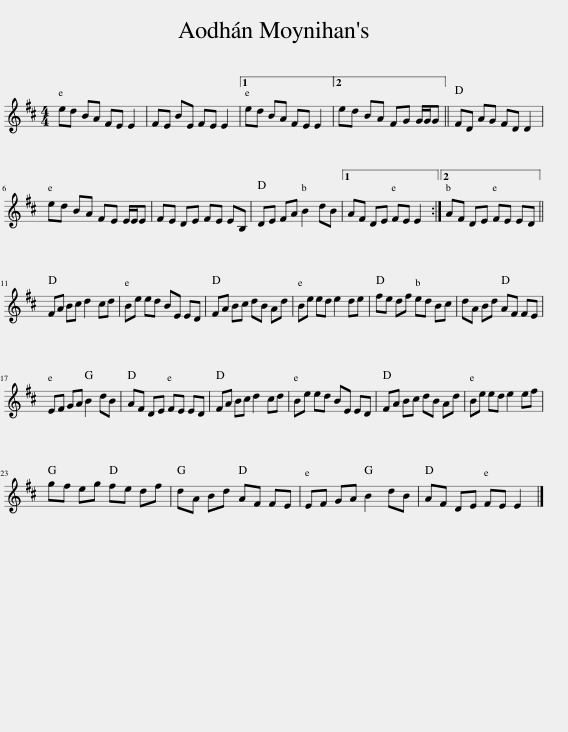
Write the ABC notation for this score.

X:1
L:1/8
M:4/4
I:linebreak $
K:D
V:1 treble
V:1
 ed BA FE E2 | FE BE FE E2 |1 ed BA FE E2 ||2 ed BA FG G/G/G || FD AG FD D2 |$ %5
 ed BA FE E/E/E | FE DE FE EB, | DE FA B2 dB |1 AF DE FE E2 :|2 AF DE FE ED ||$ %10
 FA Bc d2 cd | Be ed BE ED | FA Bc dB Ad | Be ed e2 de | fe df ed Bc | %15
 dA Bd AF FE |$ EF GA B2 dB | AF DE FE ED | FA Bc d2 cd | Be ed BE ED | %20
 FA Bc dB Ad | Be ed e2 ef |$ gf eg fe df | dA Bd AF FE | EF GA B2 dB | %25
 AF DE FE E2 |] %26
